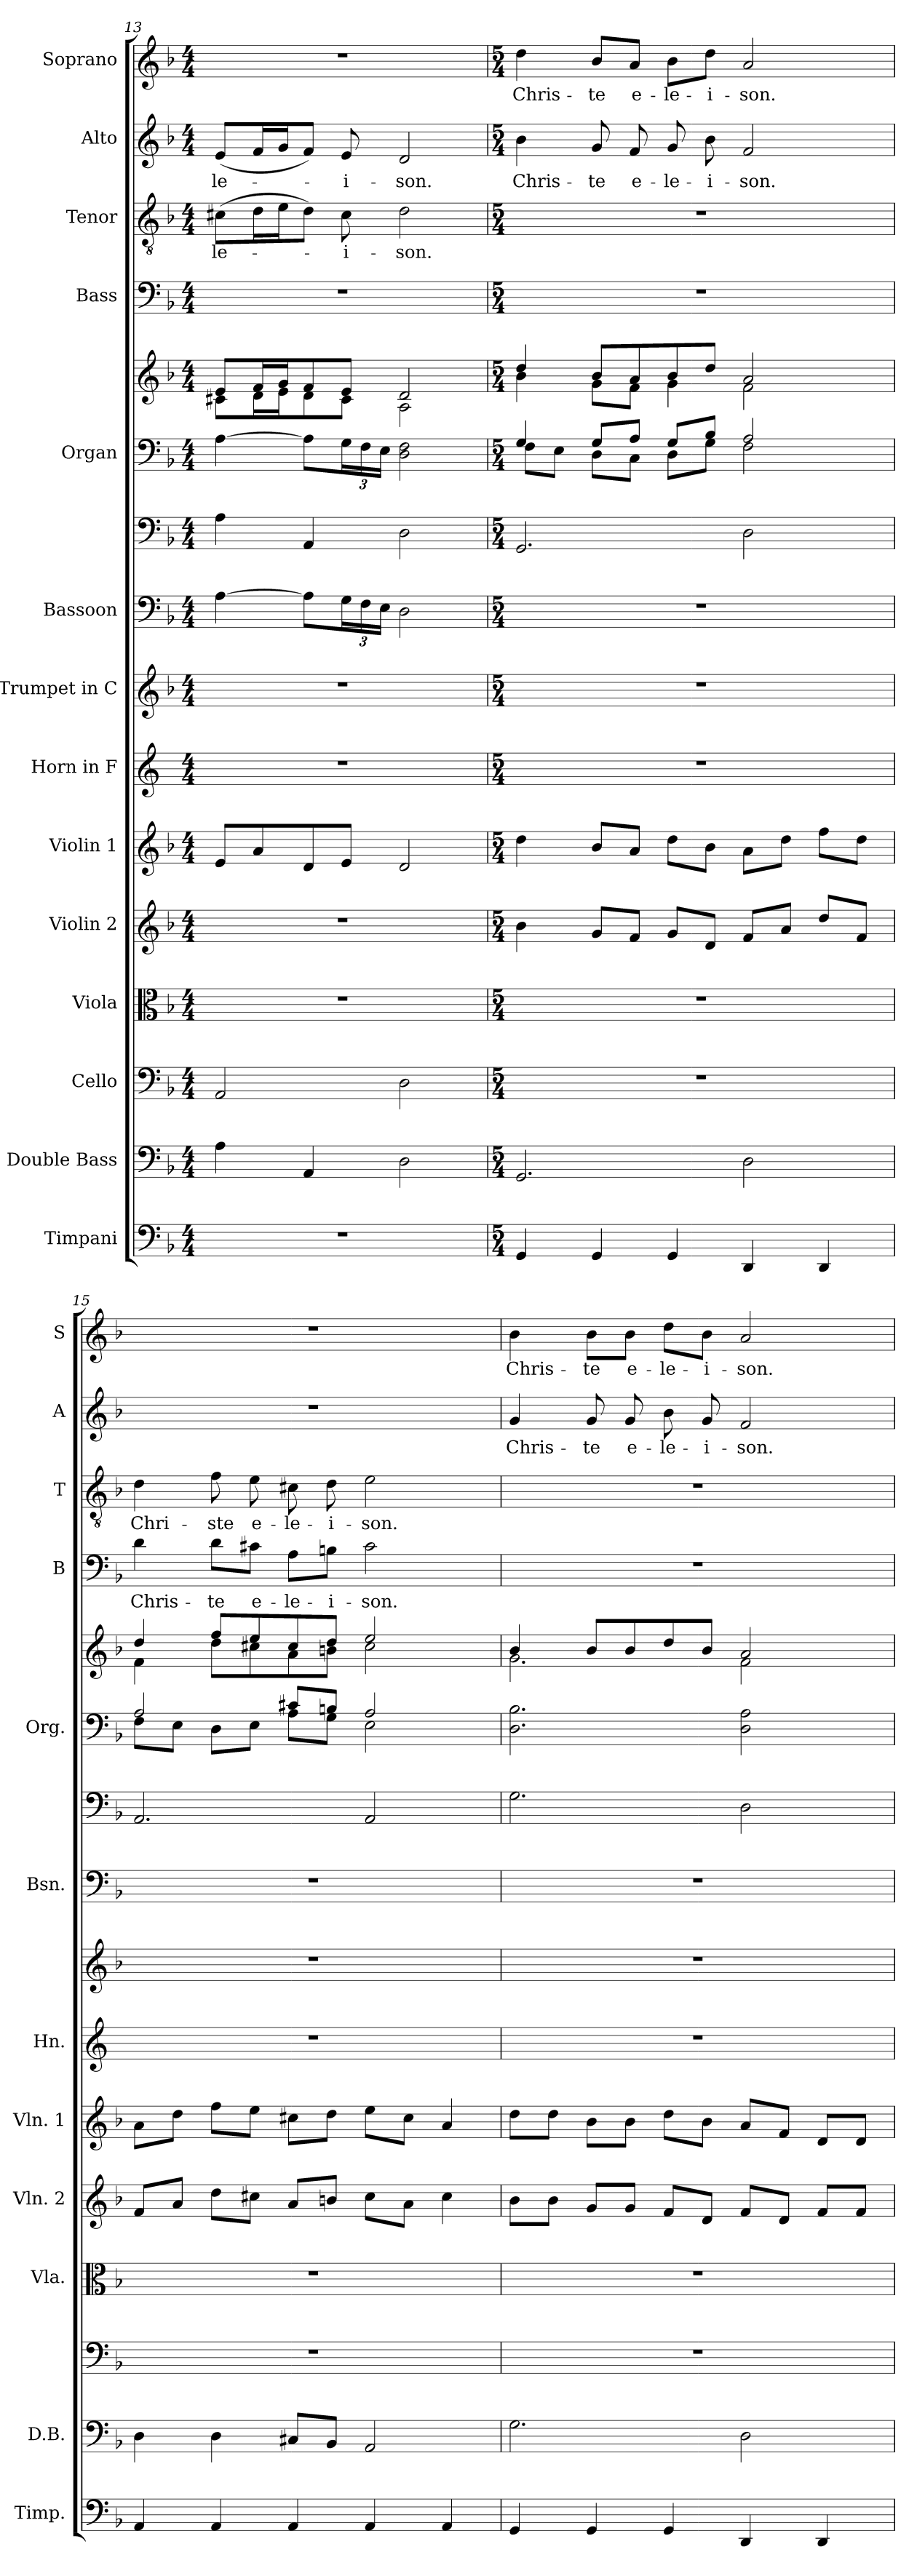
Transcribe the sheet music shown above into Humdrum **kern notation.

**kern	**kern	**kern	**kern	**kern	**kern	**kern	**kern	**kern	**kern	**kern	**kern	**kern	**text	**kern	**text	**kern	**text	**kern	**text
*part15	*part14	*part13	*part12	*part11	*part10	*part9	*part8	*part7	*part6	*part5	*part5	*part4	*part4	*part3	*part3	*part2	*part2	*part1	*part1
*staff16	*staff15	*staff14	*staff13	*staff12	*staff11	*staff10	*staff9	*staff8	*staff7	*staff6	*staff5	*staff4	*staff4	*staff3	*staff3	*staff2	*staff2	*staff1	*staff1
*I"Timpani	*I"Double Bass	*I"Cello	*I"Viola	*I"Violin 2	*I"Violin 1	*I"Horn in F	*I"Trumpet in C	*I"Bassoon	*	*I"Organ	*	*I"Bass	*	*I"Tenor	*	*I"Alto	*	*I"Soprano	*
*I'Timp.	*I'D.B.	*	*I'Vla.	*I'Vln. 2	*I'Vln. 1	*I'Hn.	*	*I'Bsn.	*	*I'Org.	*	*I'B	*	*I'T	*	*I'A	*	*I'S	*
*clefF4	*clefF4	*clefF4	*clefC3	*clefG2	*clefG2	*clefG2	*clefG2	*clefF4	*clefF4	*clefF4	*clefG2	*clefF4	*	*clefGv2	*	*clefG2	*	*clefG2	*
*	*ITrd7c12	*	*	*	*	*ITrd4c7	*	*	*	*	*	*	*	*	*	*	*	*	*
*k[b-]	*k[b-]	*k[b-]	*k[b-]	*k[b-]	*k[b-]	*k[b-]	*k[b-]	*k[b-]	*k[b-]	*k[b-]	*k[b-]	*k[b-]	*	*k[b-]	*	*k[b-]	*	*k[b-]	*
*F:	*F:	*F:	*F:	*F:	*F:	*F:	*F:	*F:	*F:	*F:	*F:	*F:	*	*F:	*	*F:	*	*F:	*
*M4/4	*M4/4	*M4/4	*M4/4	*M4/4	*M4/4	*M4/4	*M4/4	*M4/4	*M4/4	*M4/4	*M4/4	*M4/4	*	*M4/4	*	*M4/4	*	*M4/4	*
=13	=13	=13	=13	=13	=13	=13	=13	=13	=13	=13	=13	=13	=13	=13	=13	=13	=13	=13	=13
*	*	*	*	*	*	*	*	*	*	*	*^	*	*	*	*	*	*	*	*
!	!	!	!	!	!	!	!	!	!	!	!	!	!	!	!	!LO:LY:b	!	!LO:LY:b	!	!
1r	4AA\	2AA/	1r	1r	8e/L	1r	1r	[4A\	4A\	[4A\	8e/L	8c#X\L	1r	.	(>8c#X\L	-le-	(<8e/L	-le-	1r	.
.	.	.	.	.	8a/	.	.	.	.	.	16f/L	16d\L	.	.	16d\L	.	16f/L	.	.	.
.	.	.	.	.	.	.	.	.	.	.	16g/J	16e\J	.	.	16e\J	.	16g/J	.	.	.
.	4AAA/	.	.	.	8d/	.	.	8A\L]	4AA/	8A\L]	8f/	8d\	.	.	8d\J)	.	8f/J)	.	.	.
!	!	!	!	!	!	!	!	!	!	!	!	!	!	!	!	!LO:LY:b	!	!LO:LY:b	!	!
.	.	.	.	.	8e/J	.	.	24G\L	.	24G\L	8e/J	8c#\J	.	.	8c#\	-i-	8e/	-i-	.	.
.	.	.	.	.	.	.	.	24F\	.	24F\	.	.	.	.	.	.	.	.	.	.
.	.	.	.	.	.	.	.	24E\JJ	.	24E\JJ	.	.	.	.	.	.	.	.	.	.
!	!	!	!	!	!	!	!	!	!	!	!	!	!	!	!	!LO:LY:b	!	!LO:LY:b	!	!
.	2DD\	2D\	.	.	2d/	.	.	2D\	2D\	2D\ 2F\	2d/	2A\	.	.	2d\	-son.	2d/	-son.	.	.
=14	=14	=14	=14	=14	=14	=14	=14	=14	=14	=14	=14	=14	=14	=14	=14	=14	=14	=14	=14	=14
*M5/4	*M5/4	*M5/4	*M5/4	*M5/4	*M5/4	*M5/4	*M5/4	*M5/4	*M5/4	*M5/4	*M5/4	*	*M5/4	*	*M5/4	*	*M5/4	*	*M5/4	*
*	*	*	*	*	*	*	*	*	*	*^	*	*	*	*	*	*	*	*	*	*
!	!	!	!	!	!	!	!	!	!	!	!	!	!	!	!	!	!	!	!LO:LY:b	!	!LO:LY:b
4GG/	2.GGG/	4%5r	4%5r	4b-\	4dd\	4%5r	4%5r	4%5r	2.GG/	4G/	8F\L	4dd/	4b-\	4%5r	.	4%5r	.	4b-\	Chris-	4dd\	Chris-
.	.	.	.	.	.	.	.	.	.	.	8E\J	.	.	.	.	.	.	.	.	.	.
!	!	!	!	!	!	!	!	!	!	!	!	!	!	!	!	!	!	!	!LO:LY:b	!	!LO:LY:b
4GG/	.	.	.	8g/L	8b-/L	.	.	.	.	8G/L	8D\L	8b-/L	8g\L	.	.	.	.	8g/	-te	8b-/L	-te
!	!	!	!	!	!	!	!	!	!	!	!	!	!	!	!	!	!	!	!LO:LY:b	!	!LO:LY:b
.	.	.	.	8f/J	8a/J	.	.	.	.	8A/J	8C\J	8a/	8f\J	.	.	.	.	8f/	e-	8a/J	e-
!	!	!	!	!	!	!	!	!	!	!	!	!	!	!	!	!	!	!	!LO:LY:b	!	!LO:LY:b
4GG/	.	.	.	8g/L	8dd\L	.	.	.	.	8G/L	8D\L	8b-/	4g\	.	.	.	.	8g/	-le-	8b-\L	-le-
!	!	!	!	!	!	!	!	!	!	!	!	!	!	!	!	!	!	!	!LO:LY:b	!	!LO:LY:b
.	.	.	.	8d/J	8b-\J	.	.	.	.	8B-/J	8G\J	8dd/J	.	.	.	.	.	8b-\	-i-	8dd\J	-i-
!	!	!	!	!	!	!	!	!	!	!	!	!	!	!	!	!	!	!	!LO:LY:b	!	!LO:LY:b
4DD/	2DD\	.	.	8f/L	8a\L	.	.	.	2D\	2A/	2F\	2a/	2f\	.	.	.	.	2f/	-son.	2a/	-son.
.	.	.	.	8a/J	8dd\J	.	.	.	.	.	.	.	.	.	.	.	.	.	.	.	.
4DD/	.	.	.	8dd/L	8ff\L	.	.	.	.	.	.	.	.	.	.	.	.	.	.	.	.
.	.	.	.	8f/J	8dd\J	.	.	.	.	.	.	.	.	.	.	.	.	.	.	.	.
!!LO:PB:g=z
=15	=15	=15	=15	=15	=15	=15	=15	=15	=15	=15	=15	=15	=15	=15	=15	=15	=15	=15	=15	=15	=15
!	!	!	!	!	!	!	!	!	!	!	!	!	!	!	!LO:LY:b	!	!LO:LY:b	!	!	!	!
4AA/	4DD\	4%5r	4%5r	8f/L	8a\L	4%5r	4%5r	4%5r	2.AA/	2A/	8F\L	4dd/	4f\	4d\	Chris-	4d\	Chri-	4%5r	.	4%5r	.
.	.	.	.	8a/J	8dd\J	.	.	.	.	.	8E\J	.	.	.	.	.	.	.	.	.	.
!	!	!	!	!	!	!	!	!	!	!	!	!	!	!	!LO:LY:b	!	!LO:LY:b	!	!	!	!
4AA/	4DD\	.	.	8dd\L	8ff\L	.	.	.	.	.	8D\L	8ff/L	8dd\L	8d\L	-te	8f\	-ste	.	.	.	.
!	!	!	!	!	!	!	!	!	!	!	!	!	!	!	!LO:LY:b	!	!LO:LY:b	!	!	!	!
.	.	.	.	8cc#X\J	8ee\J	.	.	.	.	.	8E\J	8ee/	8cc#X\	8c#X\J	e-	8e\	e-	.	.	.	.
!	!	!	!	!	!	!	!	!	!	!	!	!	!	!	!LO:LY:b	!	!LO:LY:b	!	!	!	!
4AA/	8CC#X/L	.	.	8a/L	8cc#X\L	.	.	.	.	8c#X/L	8A\L	8cc#/	8a\	8A\L	-le-	8c#X\	-le-	.	.	.	.
!	!	!	!	!	!	!	!	!	!	!	!	!	!	!	!LO:LY:b	!	!LO:LY:b	!	!	!	!
.	8BBB-/J	.	.	8bn/J	8dd\J	.	.	.	.	8Bn/J	8G\J	8dd/J	8bn\J	8Bn\J	-i-	8d\	-i-	.	.	.	.
!	!	!	!	!	!	!	!	!	!	!	!	!	!	!	!LO:LY:b	!	!LO:LY:b	!	!	!	!
4AA/	2AAA/	.	.	8cc#\L	8ee\L	.	.	.	2AA/	2A/	2E\	2ee/	2cc#\	2c#\	-son.	2e\	-son.	.	.	.	.
.	.	.	.	8a\J	8cc#\J	.	.	.	.	.	.	.	.	.	.	.	.	.	.	.	.
4AA/	.	.	.	4cc#\	4a/	.	.	.	.	.	.	.	.	.	.	.	.	.	.	.	.
*	*	*	*	*	*	*	*	*	*	*v	*v	*	*	*	*	*	*	*	*	*	*
=16	=16	=16	=16	=16	=16	=16	=16	=16	=16	=16	=16	=16	=16	=16	=16	=16	=16	=16	=16	=16
!	!	!	!	!	!	!	!	!	!	!	!	!	!	!	!	!	!	!LO:LY:b	!	!LO:LY:b
4GG/	2.GG\	4%5r	4%5r	8b-\L	8dd\L	4%5r	4%5r	4%5r	2.G\	2.D\ 2.B-\	4b-/	2.g\	4%5r	.	4%5r	.	4g/	Chris-	4b-\	Chris-
.	.	.	.	8b-\J	8dd\J	.	.	.	.	.	.	.	.	.	.	.	.	.	.	.
!	!	!	!	!	!	!	!	!	!	!	!	!	!	!	!	!	!	!LO:LY:b	!	!LO:LY:b
4GG/	.	.	.	8g/L	8b-\L	.	.	.	.	.	8b-/L	.	.	.	.	.	8g/	-te	8b-\L	-te
!	!	!	!	!	!	!	!	!	!	!	!	!	!	!	!	!	!	!LO:LY:b	!	!LO:LY:b
.	.	.	.	8g/J	8b-\J	.	.	.	.	.	8b-/	.	.	.	.	.	8g/	e-	8b-\J	e-
!	!	!	!	!	!	!	!	!	!	!	!	!	!	!	!	!	!	!LO:LY:b	!	!LO:LY:b
4GG/	.	.	.	8f/L	8dd\L	.	.	.	.	.	8dd/	.	.	.	.	.	8b-\	-le-	8dd\L	-le-
!	!	!	!	!	!	!	!	!	!	!	!	!	!	!	!	!	!	!LO:LY:b	!	!LO:LY:b
.	.	.	.	8d/J	8b-\J	.	.	.	.	.	8b-/J	.	.	.	.	.	8g/	-i-	8b-\J	-i-
!	!	!	!	!	!	!	!	!	!	!	!	!	!	!	!	!	!	!LO:LY:b	!	!LO:LY:b
4DD/	2DD\	.	.	8f/L	8a/L	.	.	.	2D\	2D\ 2A\	2a/	2f\	.	.	.	.	2f/	-son.	2a/	-son.
.	.	.	.	8d/J	8f/J	.	.	.	.	.	.	.	.	.	.	.	.	.	.	.
4DD/	.	.	.	8f/L	8d/L	.	.	.	.	.	.	.	.	.	.	.	.	.	.	.
.	.	.	.	8f/J	8d/J	.	.	.	.	.	.	.	.	.	.	.	.	.	.	.
*	*	*	*	*	*	*	*	*	*	*	*v	*v	*	*	*	*	*	*	*	*
=	=	=	=	=	=	=	=	=	=	=	=	=	=	=	=	=	=	=	=
*-	*-	*-	*-	*-	*-	*-	*-	*-	*-	*-	*-	*-	*-	*-	*-	*-	*-	*-	*-
